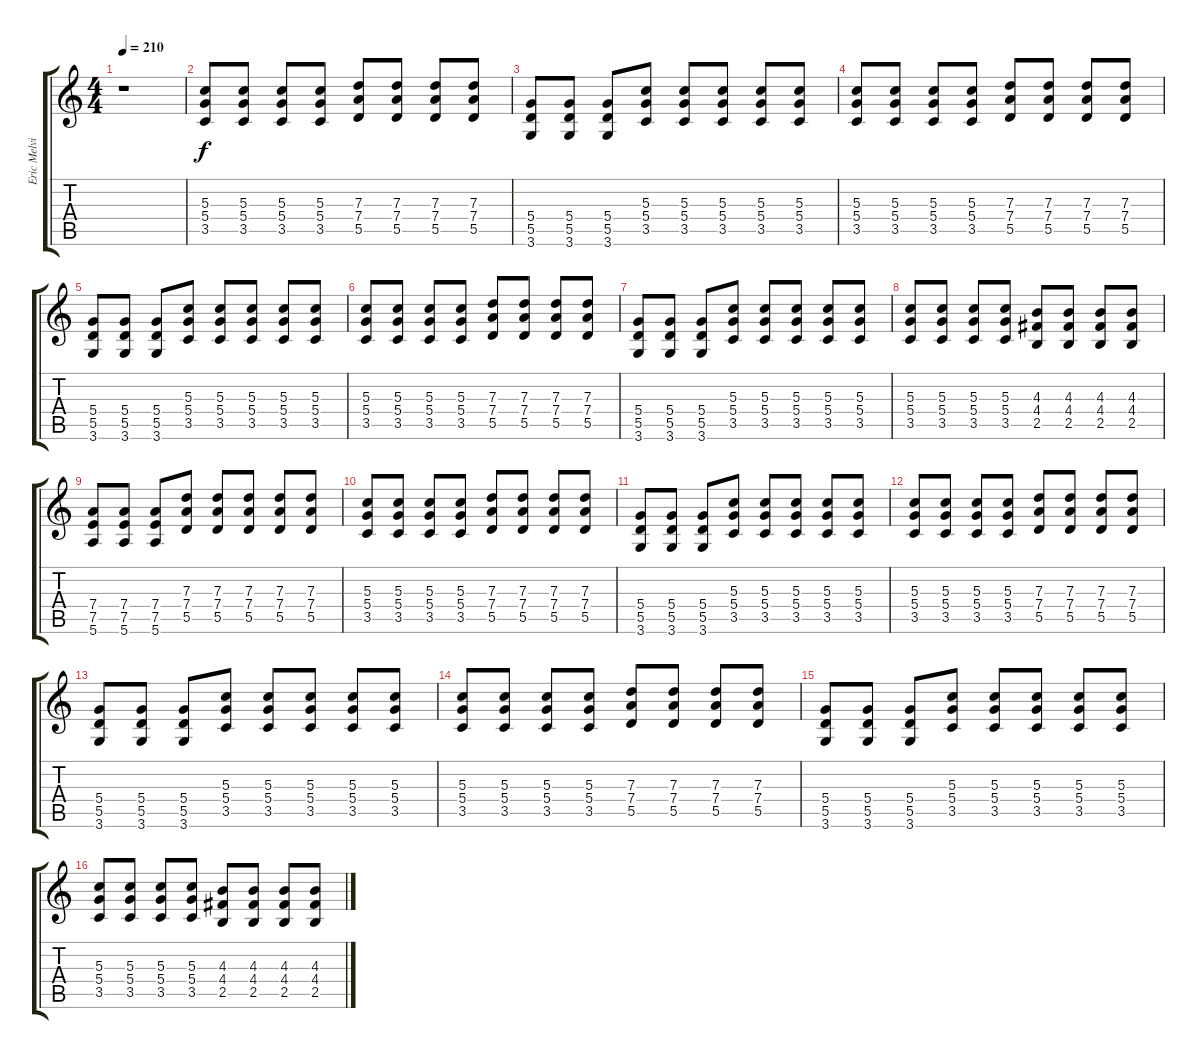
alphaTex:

\track ("Eric Melvin" "Eric Melvi") {instrument distortionguitar}
\staff {score tabs}
\tuning (E4 B3 G3 D3 A2 E2) {hide}
\ts (4 4)
\tempo 210
\clef g2
\ks c
r.1{dy f instrument distortionguitar} |
(5.3 5.4 3.5).8 (5.3 5.4 3.5).8 (5.3 5.4 3.5).8 (5.3 5.4 3.5).8 (7.3 7.4 5.5).8 (7.3 7.4 5.5).8 (7.3 7.4 5.5).8 (7.3 7.4 5.5).8 |
(5.4 5.5 3.6).8 (5.4 5.5 3.6).8 (5.4 5.5 3.6).8 (5.3 5.4 3.5).8 (5.3 5.4 3.5).8 (5.3 5.4 3.5).8 (5.3 5.4 3.5).8 (5.3 5.4 3.5).8 |
(5.3 5.4 3.5).8 (5.3 5.4 3.5).8 (5.3 5.4 3.5).8 (5.3 5.4 3.5).8 (7.3 7.4 5.5).8 (7.3 7.4 5.5).8 (7.3 7.4 5.5).8 (7.3 7.4 5.5).8 |
(5.4 5.5 3.6).8 (5.4 5.5 3.6).8 (5.4 5.5 3.6).8 (5.3 5.4 3.5).8 (5.3 5.4 3.5).8 (5.3 5.4 3.5).8 (5.3 5.4 3.5).8 (5.3 5.4 3.5).8 |
(5.3 5.4 3.5).8 (5.3 5.4 3.5).8 (5.3 5.4 3.5).8 (5.3 5.4 3.5).8 (7.3 7.4 5.5).8 (7.3 7.4 5.5).8 (7.3 7.4 5.5).8 (7.3 7.4 5.5).8 |
(5.4 5.5 3.6).8 (5.4 5.5 3.6).8 (5.4 5.5 3.6).8 (5.3 5.4 3.5).8 (5.3 5.4 3.5).8 (5.3 5.4 3.5).8 (5.3 5.4 3.5).8 (5.3 5.4 3.5).8 |
(5.3 5.4 3.5).8 (5.3 5.4 3.5).8 (5.3 5.4 3.5).8 (5.3 5.4 3.5).8 (4.3 4.4 2.5).8 (4.3 4.4 2.5).8 (4.3 4.4 2.5).8 (4.3 4.4 2.5).8 |
(7.4 7.5 5.6).8 (7.4 7.5 5.6).8 (7.4 7.5 5.6).8 (7.3 7.4 5.5).8 (7.3 7.4 5.5).8 (7.3 7.4 5.5).8 (7.3 7.4 5.5).8 (7.3 7.4 5.5).8 |
(5.3 5.4 3.5).8 (5.3 5.4 3.5).8 (5.3 5.4 3.5).8 (5.3 5.4 3.5).8 (7.3 7.4 5.5).8 (7.3 7.4 5.5).8 (7.3 7.4 5.5).8 (7.3 7.4 5.5).8 |
(5.4 5.5 3.6).8 (5.4 5.5 3.6).8 (5.4 5.5 3.6).8 (5.3 5.4 3.5).8 (5.3 5.4 3.5).8 (5.3 5.4 3.5).8 (5.3 5.4 3.5).8 (5.3 5.4 3.5).8 |
(5.3 5.4 3.5).8 (5.3 5.4 3.5).8 (5.3 5.4 3.5).8 (5.3 5.4 3.5).8 (7.3 7.4 5.5).8 (7.3 7.4 5.5).8 (7.3 7.4 5.5).8 (7.3 7.4 5.5).8 |
(5.4 5.5 3.6).8 (5.4 5.5 3.6).8 (5.4 5.5 3.6).8 (5.3 5.4 3.5).8 (5.3 5.4 3.5).8 (5.3 5.4 3.5).8 (5.3 5.4 3.5).8 (5.3 5.4 3.5).8 |
(5.3 5.4 3.5).8 (5.3 5.4 3.5).8 (5.3 5.4 3.5).8 (5.3 5.4 3.5).8 (7.3 7.4 5.5).8 (7.3 7.4 5.5).8 (7.3 7.4 5.5).8 (7.3 7.4 5.5).8 |
(5.4 5.5 3.6).8 (5.4 5.5 3.6).8 (5.4 5.5 3.6).8 (5.3 5.4 3.5).8 (5.3 5.4 3.5).8 (5.3 5.4 3.5).8 (5.3 5.4 3.5).8 (5.3 5.4 3.5).8 |
(5.3 5.4 3.5).8 (5.3 5.4 3.5).8 (5.3 5.4 3.5).8 (5.3 5.4 3.5).8 (4.3 4.4 2.5).8 (4.3 4.4 2.5).8 (4.3 4.4 2.5).8 (4.3 4.4 2.5).8
